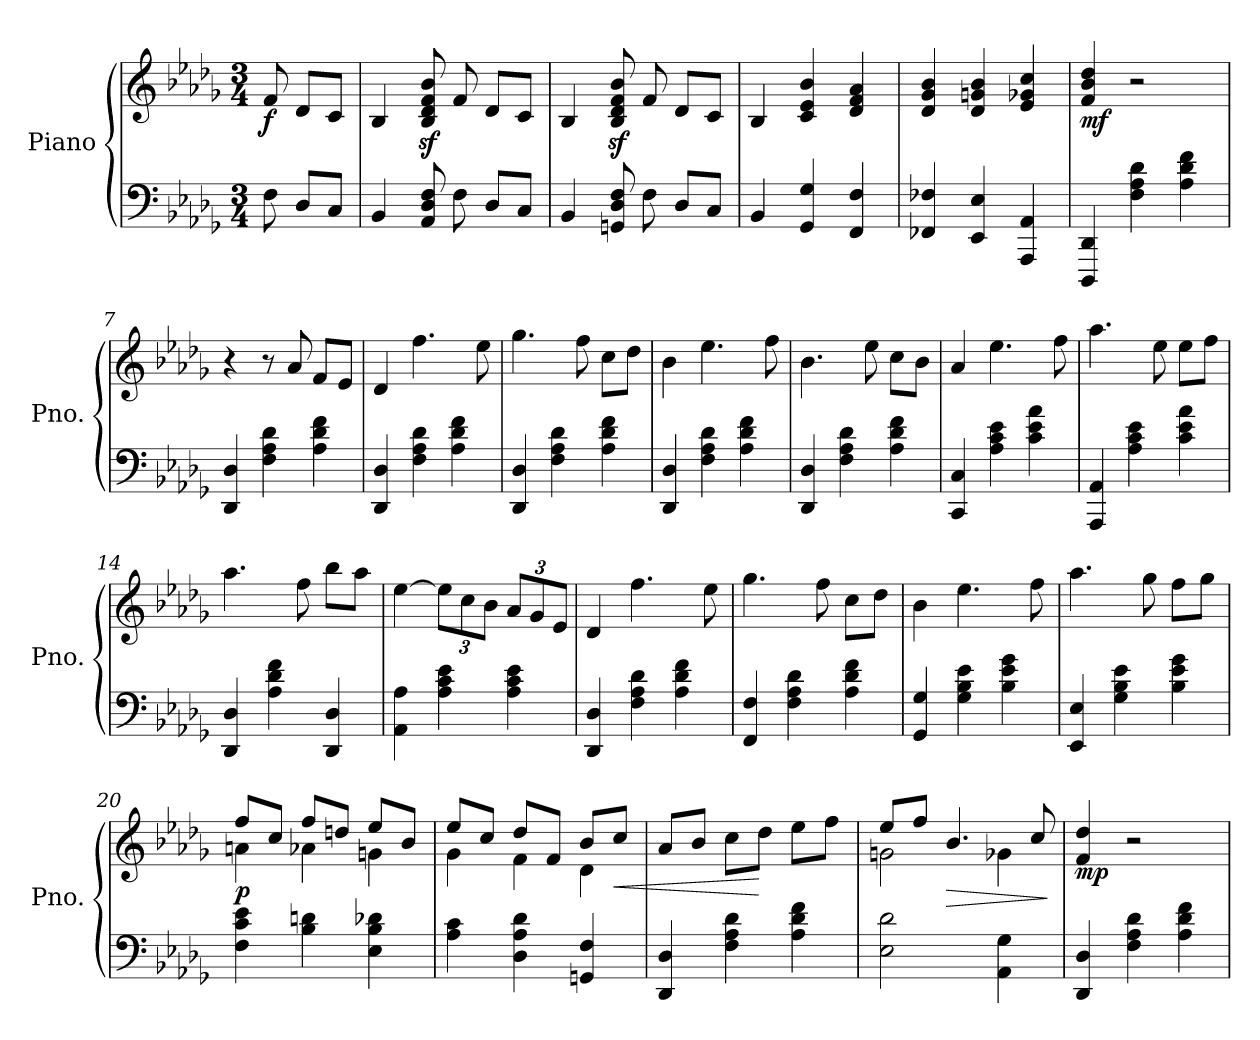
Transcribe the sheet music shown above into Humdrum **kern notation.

**kern	**kern	**dynam
*part1	*part1	*part1
*staff2	*staff1	*staff1/2
*I"Piano	*	*
*I'Pno.	*	*
*clefF4	*clefG2	*
*k[b-e-a-d-g-]	*k[b-e-a-d-g-]	*
*M3/4	*M3/4	*
*MM80	*MM80	*
=1	=1	=1
!	!	!LO:DY:b
8F\	8f/	f
8D-/L	8d-/L	.
8C/J	8c/J	.
=2	=2	=2
4BB-/	4B-/	.
8AA-/ 8D-/ 8F/	8B-/z< 8d-/z< 8f/z< 8b-/z<	.
8F\	8f/	.
8D-/L	8d-/L	.
8C/J	8c/J	.
=3	=3	=3
4BB-/	4B-/	.
8GGn/ 8D-/ 8F/	8B-/z< 8d-/z< 8f/z< 8b-/z<	.
8F\	8f/	.
8D-/L	8d-/L	.
8C/J	8c/J	.
=4	=4	=4
4BB-/	4B-/	.
4GG-/ 4G-/	4c/ 4e-/ 4b-/	.
4FF/ 4F/	4d-/ 4f/ 4a-/	.
!!LO:LB:g=z
=5	=5	=5
4FF-X/ 4F-X/	4d-/ 4g-/ 4b-/	.
4EE-/ 4E-/	4d-/ 4gn/ 4b-/	.
4AAA-/ 4AA-/	4e-/ 4g-X/ 4cc/	.
=6	=6	=6
!	!	!LO:DY:b
4DDD-/ 4DD-/	4f/ 4b-/ 4dd-/	mf
4F\ 4A-\ 4d-\	2r	.
4A-\ 4d-\ 4f\	.	.
=7	=7	=7
4DD-/ 4D-/	4r	.
4F\ 4A-\ 4d-\	8r	.
.	8a-/	.
4A-\ 4d-\ 4f\	8f/L	.
.	8e-/J	.
=8	=8	=8
4DD-/ 4D-/	4d-/	.
4F\ 4A-\ 4d-\	4.ff\	.
4A-\ 4d-\ 4f\	.	.
.	8ee-\	.
!!LO:LB:g=z
=9	=9	=9
4DD-/ 4D-/	4.gg-\	.
4F\ 4A-\ 4d-\	.	.
.	8ff\	.
4A-\ 4d-\ 4f\	8cc\L	.
.	8dd-\J	.
=10	=10	=10
4DD-/ 4D-/	4b-\	.
4F\ 4A-\ 4d-\	4.ee-\	.
4A-\ 4d-\ 4f\	.	.
.	8ff\	.
=11	=11	=11
4DD-/ 4D-/	4.b-\	.
4F\ 4A-\ 4d-\	.	.
.	8ee-\	.
4A-\ 4d-\ 4f\	8cc\L	.
.	8b-\J	.
=12	=12	=12
4CC/ 4C/	4a-/	.
4A-\ 4c\ 4e-\	4.ee-\	.
4c\ 4e-\ 4a-\	.	.
.	8ff\	.
=13	=13	=13
4AAA-/ 4AA-/	4.aa-\	.
4A-\ 4c\ 4e-\	.	.
.	8ee-\	.
4c\ 4e-\ 4a-\	8ee-\L	.
.	8ff\J	.
!!LO:LB:g=z
=14	=14	=14
4DD-/ 4D-/	4.aa-\	.
4A-\ 4d-\ 4f\	.	.
.	8ff\	.
4DD-/ 4D-/	8bb-\L	.
.	8aa-\J	.
=15	=15	=15
4AA-\ 4A-\	[4ee-\	.
*	*Xbrackettup	*
4A-\ 4c\ 4e-\	12ee-\L]	.
.	12cc\	.
.	12b-\J	.
4A-\ 4c\ 4e-\	12a-/L	.
.	12g-/	.
.	12e-/J	.
=16	=16	=16
4DD-/ 4D-/	4d-/	.
4F\ 4A-\ 4d-\	4.ff\	.
4A-\ 4d-\ 4f\	.	.
.	8ee-\	.
=17	=17	=17
4FF/ 4F/	4.gg-\	.
4F\ 4A-\ 4d-\	.	.
.	8ff\	.
4A-\ 4d-\ 4f\	8cc\L	.
.	8dd-\J	.
!!LO:LB:g=z
=18	=18	=18
4GG-/ 4G-/	4b-\	.
4G-\ 4B-\ 4e-\	4.ee-\	.
4B-\ 4e-\ 4g-\	.	.
.	8ff\	.
=19	=19	=19
4EE-/ 4E-/	4.aa-\	.
4G-\ 4B-\ 4e-\	.	.
.	8gg-\	.
4B-\ 4e-\ 4g-\	8ff\L	.
.	8gg-\J	.
=20	=20	=20
*	*^	*
!	!	!	!LO:DY:b
4F\ 4c\ 4e-\	8ff/L	4an\	p
.	8cc/J	.	.
4B-\ 4dn\	8ff/L	4a-X\	.
.	8ddn/J	.	.
4E-\ 4B-\ 4d-X\	8ee-/L	4gn\	.
.	8b-/J	.	.
=21	=21	=21	=21
4A-\ 4c\	8ee-/L	4g-\	.
.	8cc/J	.	.
4D-\ 4A-\ 4d-\	8dd-/L	4f\	.
.	8f/J	.	.
4GGn/ 4F/	8b-/L	4d-\	.
!	!	!	!LO:HP:b
.	8cc/J	.	<
*	*v	*v	*
!!LO:PB:g=z
=22	=22	=22
4DD-/ 4D-/	8a-/L	.
.	8b-/J	.
4F\ 4A-\ 4d-\	8cc\L	.
.	8dd-\J	[
4A-\ 4d-\ 4f\	8ee-\L	.
.	8ff\J	.
=23	=23	=23
*	*^	*
2E-\ 2d-\	8ee-/L	2gn\	.
.	8ff/J	.	.
!	!	!	!LO:HP:b
.	4.b-/	.	>
4AA-\ 4G-\	.	4g-X\	.
.	8cc/	.	.
*	*v	*v	*
.	.	]
=24	=24	=24
!	!	!LO:DY:b
4DD-/ 4D-/	4f/ 4dd-/	mp
4F\ 4A-\ 4d-\	2r	.
4A-\ 4d-\ 4f\	.	.
=	=	=
*-	*-	*-
